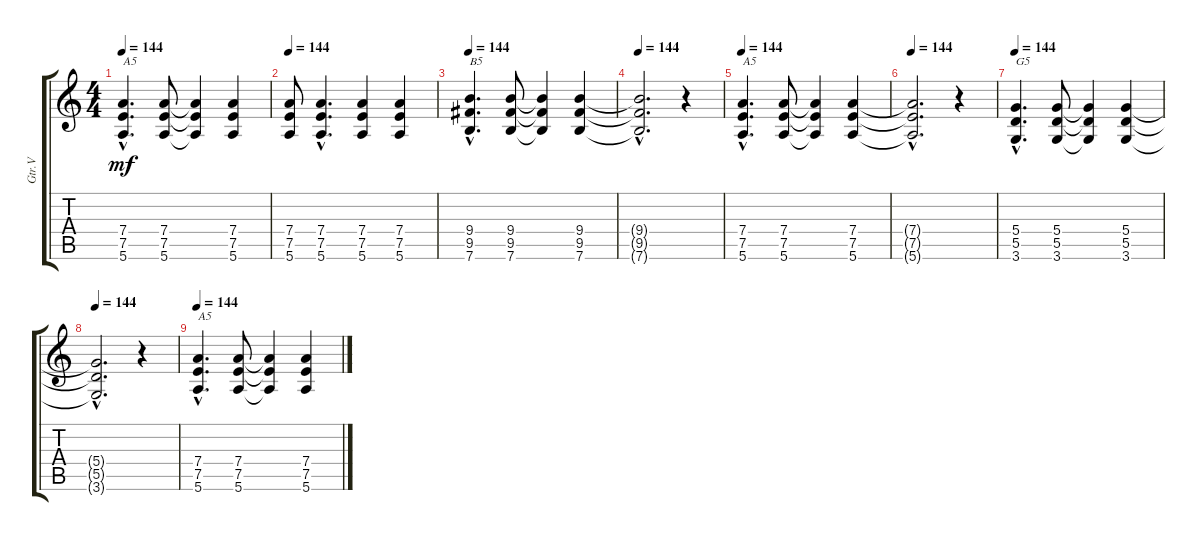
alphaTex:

\track ("Gtr.V" "Gtr.V") {instrument distortionguitar}
\staff {score tabs}
\tuning (E4 B3 G3 D3 A2 E2) {hide}
\ts (4 4)
\tempo 144
\clef g2
\ks c
(7.4{hac} 7.5{hac} 5.6{hac}).4{d txt "A5" dy mf} (7.4 7.5 5.6).8 (7.4{t} 7.5{t} 5.6{t}).4 (7.4 7.5 5.6).4 |
\tempo 144
(7.4 7.5 5.6).8 (7.4{hac} 7.5{hac} 5.6{hac}).4{d} (7.4 7.5 5.6).4 (7.4 7.5 5.6).4 |
\tempo 144
(9.4{hac} 9.5{hac} 7.6{hac}).4{d txt "B5"} (9.4 9.5 7.6).8 (9.4{t} 9.5{t} 7.6{t}).4 (9.4 9.5 7.6).4 |
\tempo 144
(9.4{hac t} 9.5{hac t} 7.6{hac t}).2{d} r.4 |
\tempo 144
(7.4{hac} 7.5{hac} 5.6{hac}).4{d txt "A5"} (7.4 7.5 5.6).8 (7.4{t} 7.5{t} 5.6{t}).4 (7.4 7.5 5.6).4 |
\tempo 144
(7.4{hac t} 7.5{hac t} 5.6{hac t}).2{d} r.4 |
\tempo 144
(5.4{hac} 5.5{hac} 3.6{hac}).4{d txt "G5"} (5.4 5.5 3.6).8 (5.4{t} 5.5{t} 3.6{t}).4 (5.4 5.5 3.6).4 |
\tempo 144
(5.4{hac t} 5.5{hac t} 3.6{hac t}).2{d volume 0} r.4 |
\tempo 144
(7.4{hac} 7.5{hac} 5.6{hac}).4{d txt "A5"} (7.4 7.5 5.6).8 (7.4{t} 7.5{t} 5.6{t}).4 (7.4 7.5 5.6).4
